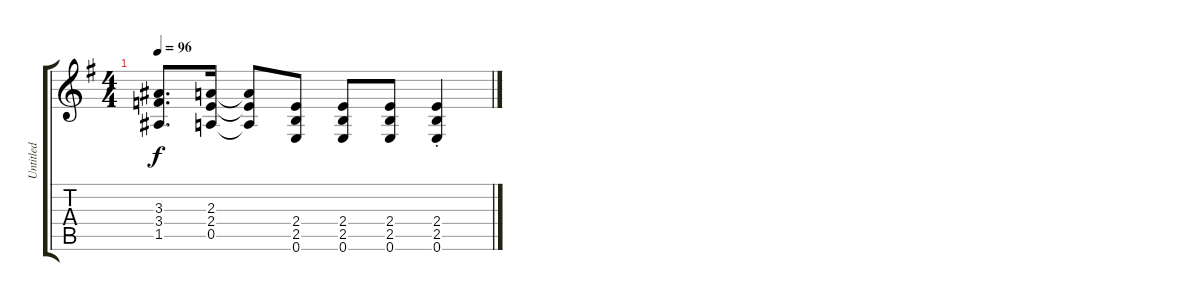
\track ("Untitled" "Untitled") {instrument distortionguitar}
\staff {score tabs}
\tuning (E4 B3 G3 D3 A2 E2) {hide}
\ts (4 4)
\tempo 96
\clef g2
\ks g
(3.3 3.4 1.5).8{d dy f} (2.3 2.4 0.5).16 (2.3{t} 2.4{t} 0.5{t}).8 (2.4 2.5 0.6).8 (2.4 2.5 0.6).8 (2.4 2.5 0.6).8 (2.4{st} 2.5{st} 0.6{st}).4
